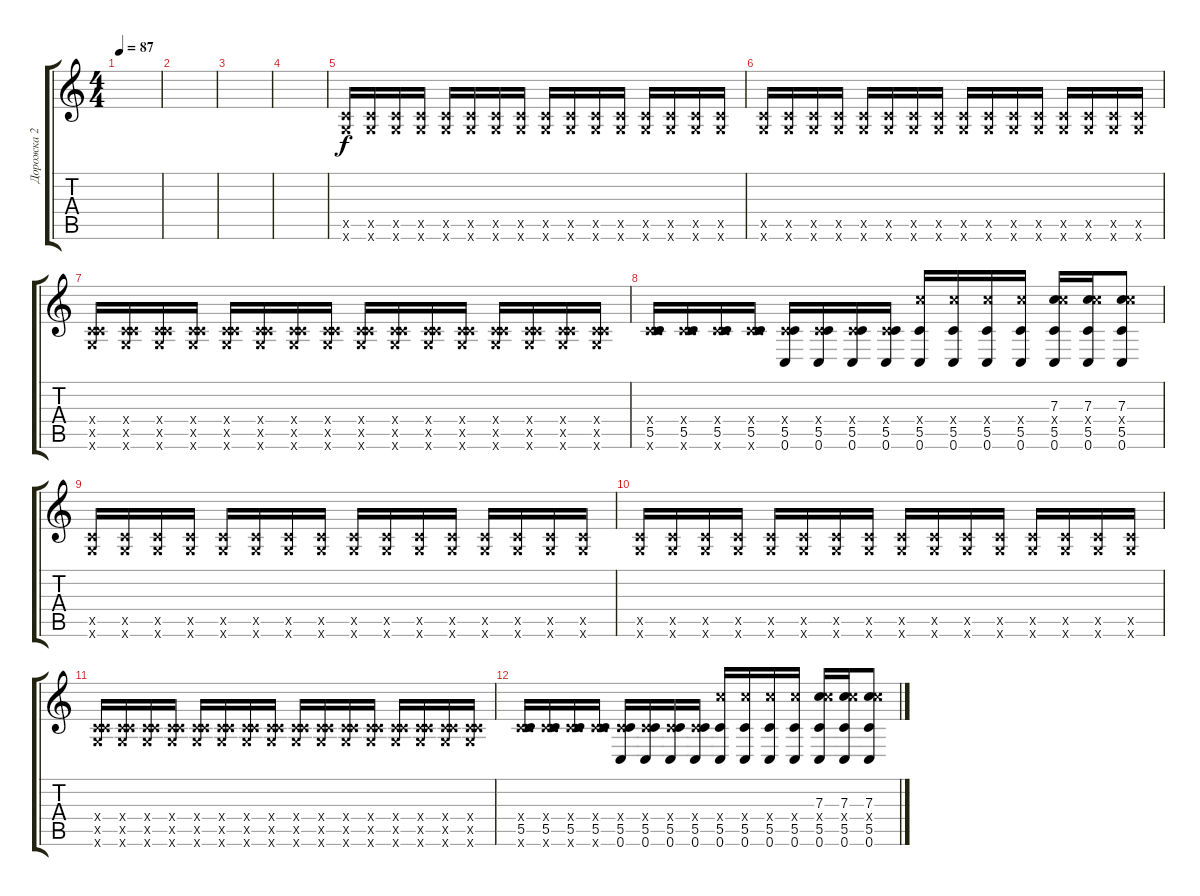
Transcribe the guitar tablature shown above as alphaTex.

\track ("Дорожка 2" "Дорожка 2") {instrument distortionguitar}
\staff {score tabs}
\tuning (D4 A3 F3 C3 G2 C2) {hide}
\ts (4 4)
\tempo 87
\clef g2
\ks c
|
|
|
|
(0.5{x} 12.6{x}).16 (0.5{x} 12.6{x}).16 (0.5{x} 12.6{x}).16 (0.5{x} 12.6{x}).16 (0.5{x} 12.6{x}).16 (0.5{x} 12.6{x}).16 (0.5{x} 12.6{x}).16 (0.5{x} 12.6{x}).16 (0.5{x} 12.6{x}).16 (0.5{x} 12.6{x}).16 (0.5{x} 12.6{x}).16 (0.5{x} 12.6{x}).16 (0.5{x} 12.6{x}).16 (0.5{x} 12.6{x}).16 (0.5{x} 12.6{x}).16 (0.5{x} 12.6{x}).16 |
(0.5{x} 12.6{x}).16 (0.5{x} 12.6{x}).16 (0.5{x} 12.6{x}).16 (0.5{x} 12.6{x}).16 (0.5{x} 12.6{x}).16 (0.5{x} 12.6{x}).16 (0.5{x} 12.6{x}).16 (0.5{x} 12.6{x}).16 (0.5{x} 12.6{x}).16 (0.5{x} 12.6{x}).16 (0.5{x} 12.6{x}).16 (0.5{x} 12.6{x}).16 (0.5{x} 12.6{x}).16 (0.5{x} 12.6{x}).16 (0.5{x} 12.6{x}).16 (0.5{x} 12.6{x}).16 |
(0.4{x} 0.5{x} 12.6{x}).16 (0.4{x} 0.5{x} 12.6{x}).16 (0.4{x} 0.5{x} 12.6{x}).16 (0.4{x} 0.5{x} 12.6{x}).16 (0.4{x} 0.5{x} 12.6{x}).16 (0.4{x} 0.5{x} 12.6{x}).16 (0.4{x} 0.5{x} 12.6{x}).16 (0.4{x} 0.5{x} 12.6{x}).16 (0.4{x} 0.5{x} 12.6{x}).16 (0.4{x} 0.5{x} 12.6{x}).16 (0.4{x} 0.5{x} 12.6{x}).16 (0.4{x} 0.5{x} 12.6{x}).16 (0.4{x} 0.5{x} 12.6{x}).16 (0.4{x} 0.5{x} 12.6{x}).16 (0.4{x} 0.5{x} 12.6{x}).16 (0.4{x} 0.5{x} 12.6{x}).16 |
(0.4{x} 5.5 12.6{x}).16 (0.4{x} 5.5 12.6{x}).16 (0.4{x} 5.5 12.6{x}).16 (0.4{x} 5.5 12.6{x}).16 (0.4{x} 5.5 0.6).16 (0.4{x} 5.5 0.6).16 (0.4{x} 5.5 0.6).16 (0.4{x} 5.5 0.6).16 (12.4{x} 5.5 0.6).16 (12.4{x} 5.5 0.6).16 (12.4{x} 5.5 0.6).16 (12.4{x} 5.5 0.6).16 (7.3 12.4{x} 5.5 0.6).16 (7.3 12.4{x} 5.5 0.6).16 (7.3 12.4{x} 5.5 0.6).8 |
(0.5{x} 12.6{x}).16 (0.5{x} 12.6{x}).16 (0.5{x} 12.6{x}).16 (0.5{x} 12.6{x}).16 (0.5{x} 12.6{x}).16 (0.5{x} 12.6{x}).16 (0.5{x} 12.6{x}).16 (0.5{x} 12.6{x}).16 (0.5{x} 12.6{x}).16 (0.5{x} 12.6{x}).16 (0.5{x} 12.6{x}).16 (0.5{x} 12.6{x}).16 (0.5{x} 12.6{x}).16 (0.5{x} 12.6{x}).16 (0.5{x} 12.6{x}).16 (0.5{x} 12.6{x}).16 |
(0.5{x} 12.6{x}).16 (0.5{x} 12.6{x}).16 (0.5{x} 12.6{x}).16 (0.5{x} 12.6{x}).16 (0.5{x} 12.6{x}).16 (0.5{x} 12.6{x}).16 (0.5{x} 12.6{x}).16 (0.5{x} 12.6{x}).16 (0.5{x} 12.6{x}).16 (0.5{x} 12.6{x}).16 (0.5{x} 12.6{x}).16 (0.5{x} 12.6{x}).16 (0.5{x} 12.6{x}).16 (0.5{x} 12.6{x}).16 (0.5{x} 12.6{x}).16 (0.5{x} 12.6{x}).16 |
(0.4{x} 0.5{x} 12.6{x}).16 (0.4{x} 0.5{x} 12.6{x}).16 (0.4{x} 0.5{x} 12.6{x}).16 (0.4{x} 0.5{x} 12.6{x}).16 (0.4{x} 0.5{x} 12.6{x}).16 (0.4{x} 0.5{x} 12.6{x}).16 (0.4{x} 0.5{x} 12.6{x}).16 (0.4{x} 0.5{x} 12.6{x}).16 (0.4{x} 0.5{x} 12.6{x}).16 (0.4{x} 0.5{x} 12.6{x}).16 (0.4{x} 0.5{x} 12.6{x}).16 (0.4{x} 0.5{x} 12.6{x}).16 (0.4{x} 0.5{x} 12.6{x}).16 (0.4{x} 0.5{x} 12.6{x}).16 (0.4{x} 0.5{x} 12.6{x}).16 (0.4{x} 0.5{x} 12.6{x}).16 |
(0.4{x} 5.5 12.6{x}).16 (0.4{x} 5.5 12.6{x}).16 (0.4{x} 5.5 12.6{x}).16 (0.4{x} 5.5 12.6{x}).16 (0.4{x} 5.5 0.6).16 (0.4{x} 5.5 0.6).16 (0.4{x} 5.5 0.6).16 (0.4{x} 5.5 0.6).16 (12.4{x} 5.5 0.6).16 (12.4{x} 5.5 0.6).16 (12.4{x} 5.5 0.6).16 (12.4{x} 5.5 0.6).16 (7.3 12.4{x} 5.5 0.6).16 (7.3 12.4{x} 5.5 0.6).16 (7.3 12.4{x} 5.5 0.6).8
